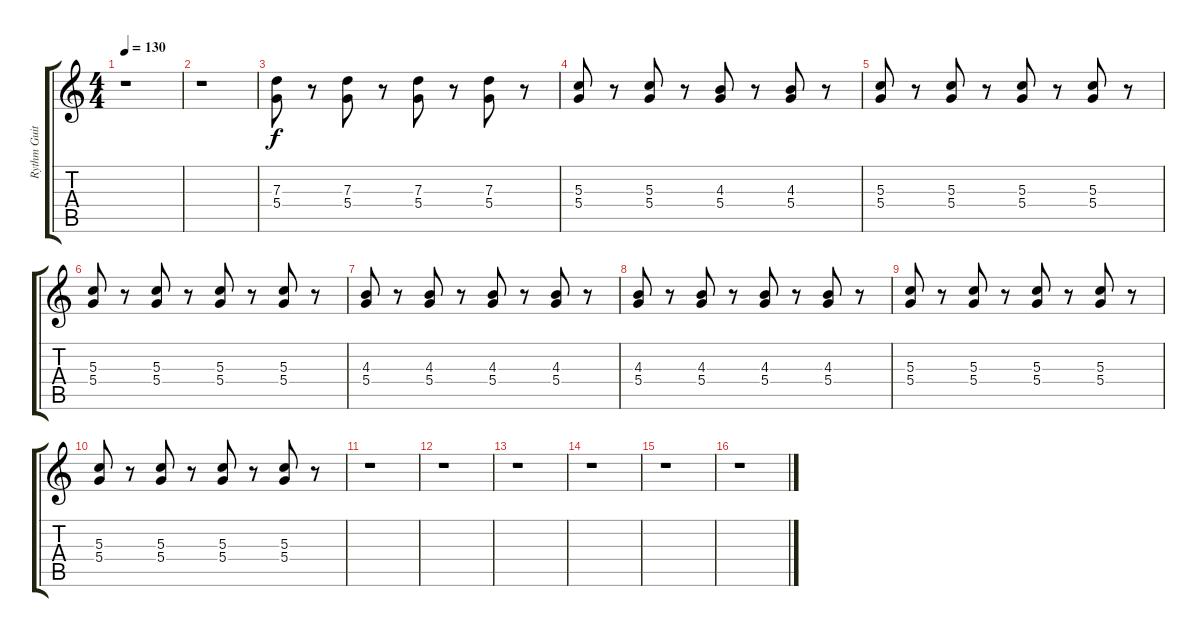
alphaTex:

\track ("Rythm Guitar 2" "Rythm Guit") {instrument electricguitarjazz}
\staff {score tabs}
\tuning (E4 B3 G3 D3 A2 E2) {hide}
\ts (4 4)
\tempo 130
\clef g2
\ks c
r.1{dy f} |
r.1 |
(7.3 5.4).8 r.8 (7.3 5.4).8 r.8 (7.3 5.4).8 r.8 (7.3 5.4).8 r.8 |
(5.3 5.4).8 r.8 (5.3 5.4).8 r.8 (4.3 5.4).8 r.8 (4.3 5.4).8 r.8 |
(5.3 5.4).8 r.8 (5.3 5.4).8 r.8 (5.3 5.4).8 r.8 (5.3 5.4).8 r.8 |
(5.3 5.4).8 r.8 (5.3 5.4).8 r.8 (5.3 5.4).8 r.8 (5.3 5.4).8 r.8 |
(4.3 5.4).8 r.8 (4.3 5.4).8 r.8 (4.3 5.4).8 r.8 (4.3 5.4).8 r.8 |
(4.3 5.4).8 r.8 (4.3 5.4).8 r.8 (4.3 5.4).8 r.8 (4.3 5.4).8 r.8 |
(5.3 5.4).8 r.8 (5.3 5.4).8 r.8 (5.3 5.4).8 r.8 (5.3 5.4).8 r.8 |
(5.3 5.4).8 r.8 (5.3 5.4).8 r.8 (5.3 5.4).8 r.8 (5.3 5.4).8 r.8 |
r.1 |
r.1 |
r.1 |
r.1 |
r.1 |
r.1
